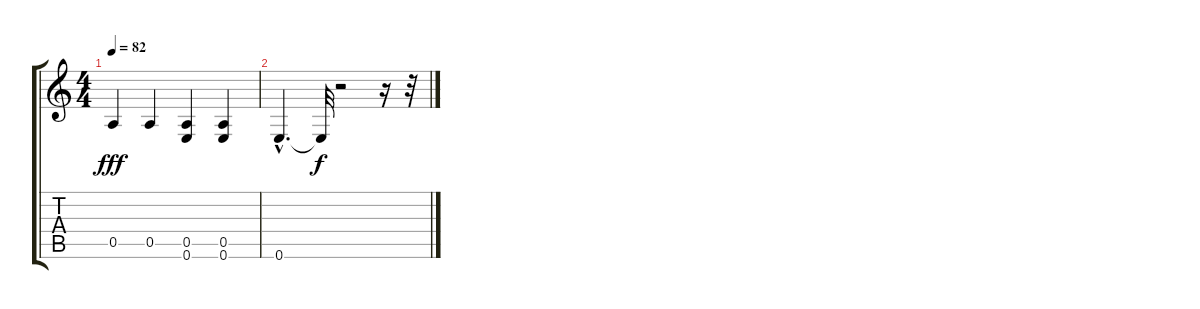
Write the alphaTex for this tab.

\track "" {instrument overdrivenguitar}
\staff {score tabs}
\tuning (E4 B3 G3 D3 A2 E2) {hide}
\ts (4 4)
\tempo 82
\clef g2
\ks c
0.5.4{dy fff} 0.5.4 (0.5 0.6).4 (0.5 0.6).4 |
0.6{hac}.4{d} 0.6{t}.32{dy f} r.2 r.16 r.32
